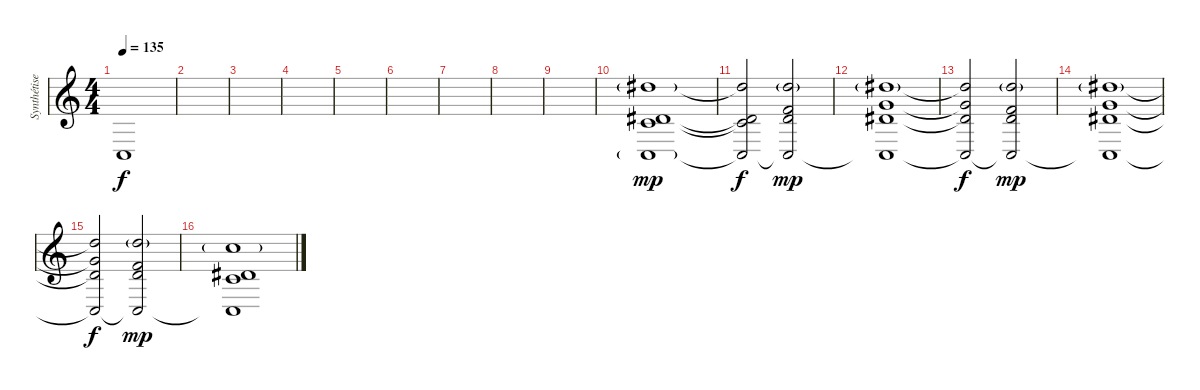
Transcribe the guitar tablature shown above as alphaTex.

\track ("Synthétiseur" "Synthétise") {instrument stringensemble1}
\staff {score}
\tuning (E4 B3 G3 D3 A2 E2) {hide}
\ts (4 4)
\tempo 135
\clef g2
\ks c
3.5{t}.1{dy f} |
|
|
|
|
|
|
|
|
(11.1{g} 8.3 10.4 8.6{g}).1{dy mp} |
(11.1{t} 8.3{t} 10.4{t} 8.6{t}).2{dy f} (10.1{g} 10.3 12.4 8.6{t}).2{dy mp} |
(11.1{g} 12.3 13.4 8.6{t}).1 |
(11.1{t} 12.3{t} 13.4{t} 8.6{t}).2{dy f} (10.1{g} 10.3 12.4 8.6{t}).2{dy mp} |
(11.1{g} 12.3 13.4 8.6{t}).1 |
(11.1{t} 12.3{t} 13.4{t} 8.6{t}).2{dy f} (10.1{g} 10.3 12.4 8.6{t}).2{dy mp} |
(8.1{g} 8.3 10.4 8.6{t}).1
